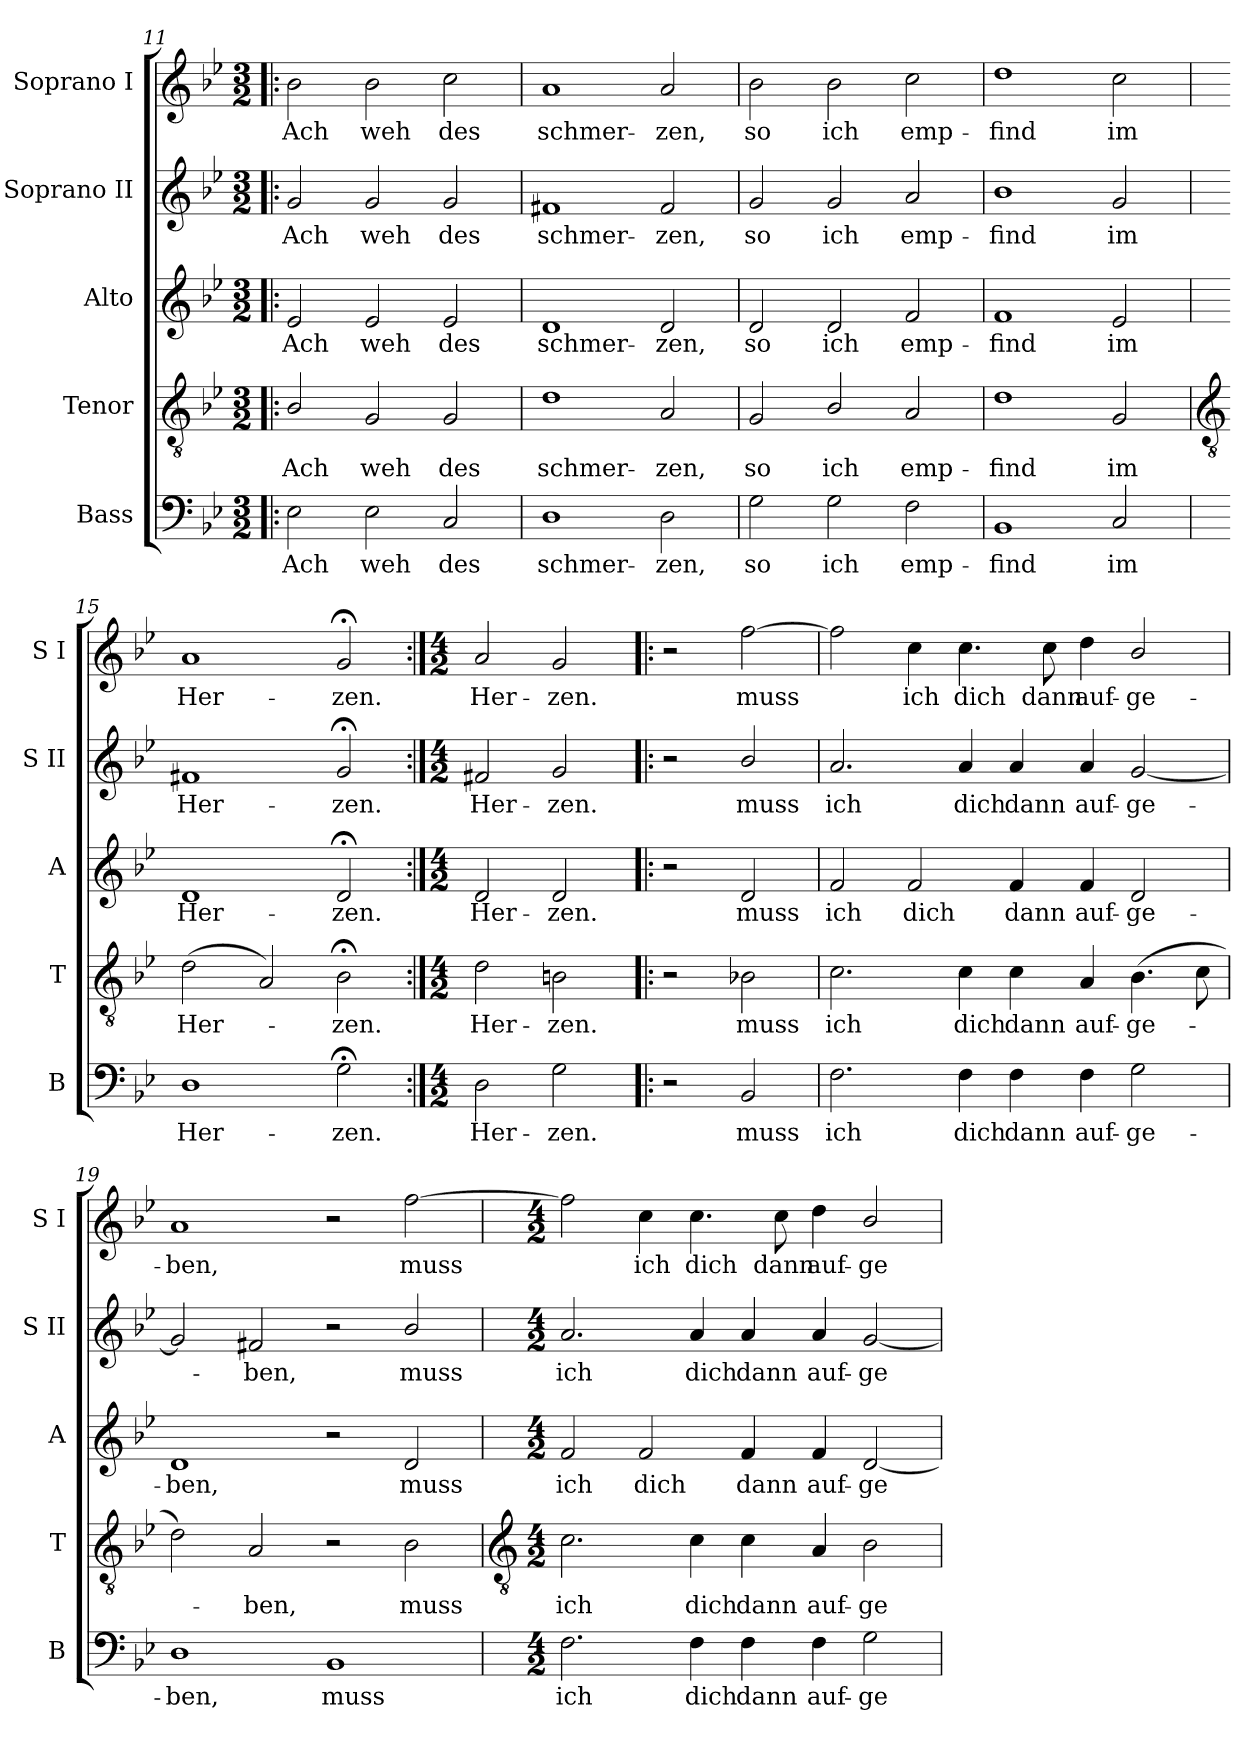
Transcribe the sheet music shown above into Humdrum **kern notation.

**kern	**text	**kern	**text	**kern	**text	**kern	**text	**kern	**text
*part5	*part5	*part4	*part4	*part3	*part3	*part2	*part2	*part1	*part1
*staff5	*staff5	*staff4	*staff4	*staff3	*staff3	*staff2	*staff2	*staff1	*staff1
*I"Bass	*	*I"Tenor	*	*I"Alto	*	*I"Soprano II	*	*I"Soprano I	*
*I'B	*	*I'T	*	*I'A	*	*I'S II	*	*I'S I	*
*clefF4	*	*clefGv2	*	*clefG2	*	*clefG2	*	*clefG2	*
*k[b-e-]	*	*k[b-e-]	*	*k[b-e-]	*	*k[b-e-]	*	*k[b-e-]	*
*B-:	*	*B-:	*	*B-:	*	*B-:	*	*B-:	*
*M3/2	*	*M3/2	*	*M3/2	*	*M3/2	*	*M3/2	*
=11!|:	=11!|:	=11!|:	=11!|:	=11!|:	=11!|:	=11!|:	=11!|:	=11!|:	=11!|:
!	!LO:LY:b	!	!LO:LY:b	!	!LO:LY:b	!	!LO:LY:b	!	!LO:LY:b
2E-	Ach	2B-/	Ach	2e-	Ach	2g	Ach	2b-	Ach
!	!LO:LY:b	!	!LO:LY:b	!	!LO:LY:b	!	!LO:LY:b	!	!LO:LY:b
2E-	weh	2G	weh	2e-	weh	2g	weh	2b-	weh
!	!LO:LY:b	!	!LO:LY:b	!	!LO:LY:b	!	!LO:LY:b	!	!LO:LY:b
2C	des	2G	des	2e-	des	2g	des	2cc	des
=12	=12	=12	=12	=12	=12	=12	=12	=12	=12
!	!LO:LY:b	!	!LO:LY:b	!	!LO:LY:b	!	!LO:LY:b	!	!LO:LY:b
1D	schmer-	1d	schmer-	1d	schmer-	1f#X	schmer-	1a	schmer-
!	!LO:LY:b	!	!LO:LY:b	!	!LO:LY:b	!	!LO:LY:b	!	!LO:LY:b
2D	-zen,	2A	-zen,	2d	-zen,	2f#	-zen,	2a	-zen,
=13	=13	=13	=13	=13	=13	=13	=13	=13	=13
!	!LO:LY:b	!	!LO:LY:b	!	!LO:LY:b	!	!LO:LY:b	!	!LO:LY:b
2G	so	2G	so	2d	so	2g	so	2b-	so
!	!LO:LY:b	!	!LO:LY:b	!	!LO:LY:b	!	!LO:LY:b	!	!LO:LY:b
2G	ich	2B-/	ich	2d	ich	2g	ich	2b-	ich
!	!LO:LY:b	!	!LO:LY:b	!	!LO:LY:b	!	!LO:LY:b	!	!LO:LY:b
2F	emp-	2A	emp-	2f	emp-	2a	emp-	2cc	emp-
=14	=14	=14	=14	=14	=14	=14	=14	=14	=14
!	!LO:LY:b	!	!LO:LY:b	!	!LO:LY:b	!	!LO:LY:b	!	!LO:LY:b
1BB-	-find	1d	-find	1f	-find	1b-	-find	1dd	-find
!	!LO:LY:b	!	!LO:LY:b	!	!LO:LY:b	!	!LO:LY:b	!	!LO:LY:b
2C	im	2G	im	2e-	im	2g	im	2cc	im
!!LO:LB:g=z
=15	=15	=15	=15	=15	=15	=15	=15	=15	=15
*	*	*clefGv2	*	*	*	*	*	*	*
!	!LO:LY:b	!	!LO:LY:b	!	!LO:LY:b	!	!LO:LY:b	!	!LO:LY:b
1D	Her-	(<2d	Her-	1d	Her-	1f#X	Her-	1a	Her-
.	.	2A)	.	.	.	.	.	.	.
!	!LO:LY:b	!	!LO:LY:b	!	!LO:LY:b	!	!LO:LY:b	!	!LO:LY:b
2G;<	-zen.	2B-;<	zen.	2d;<	-zen.	2g;<	-zen.	2g;<	-zen.
=16:|!	=16:|!	=16:|!	=16:|!	=16:|!	=16:|!	=16:|!	=16:|!	=16:|!	=16:|!
*M4/2	*	*M4/2	*	*M4/2	*	*M4/2	*	*M4/2	*
!	!LO:LY:b	!	!LO:LY:b	!	!LO:LY:b	!	!LO:LY:b	!	!LO:LY:b
2D	Her-	2d	Her-	2d	Her-	2f#X	Her-	2a	Her-
!	!LO:LY:b	!	!LO:LY:b	!	!LO:LY:b	!	!LO:LY:b	!	!LO:LY:b
2G	-zen.	2Bn	-zen.	2d	-zen.	2g	-zen.	2g	-zen.
=17!|:	=17!|:	=17!|:	=17!|:	=17!|:	=17!|:	=17!|:	=17!|:	=17!|:	=17!|:
2r	.	2r	.	2r	.	2r	.	2r	.
!	!LO:LY:b	!	!LO:LY:b	!	!LO:LY:b	!	!LO:LY:b	!	!LO:LY:b
2BB-	muss	2B-X	muss	2d	muss	2b-/	muss	[2ff	muss
=18	=18	=18	=18	=18	=18	=18	=18	=18	=18
!	!LO:LY:b	!	!LO:LY:b	!	!LO:LY:b	!	!LO:LY:b	!	!
2.F	ich	2.c	ich	2f	ich	2.a	ich	2ff]	.
!	!	!	!	!	!LO:LY:b	!	!	!	!LO:LY:b
.	.	.	.	2f	dich	.	.	4cc	ich
!	!LO:LY:b	!	!LO:LY:b	!	!	!	!LO:LY:b	!	!LO:LY:b
4F	dich	4c	dich	.	.	4a	dich	4.cc	dich
!	!LO:LY:b	!	!LO:LY:b	!	!LO:LY:b	!	!LO:LY:b	!	!
4F	dann	4c	dann	4f	dann	4a	dann	.	.
!	!	!	!	!	!	!	!	!	!LO:LY:b
.	.	.	.	.	.	.	.	8cc	dann
!	!LO:LY:b	!	!LO:LY:b	!	!LO:LY:b	!	!LO:LY:b	!	!LO:LY:b
4F	auf-	4A	auf-	4f	auf-	4a	auf-	4dd	auf-
!	!LO:LY:b	!	!LO:LY:b	!	!LO:LY:b	!	!LO:LY:b	!	!LO:LY:b
2G	-ge-	(>4.B-	-ge-	2d	-ge-	[2g	-ge-	2b-/	-ge-
.	.	8c	.	.	.	.	.	.	.
=19	=19	=19	=19	=19	=19	=19	=19	=19	=19
!	!LO:LY:b	!	!	!	!LO:LY:b	!	!	!	!LO:LY:b
1D	-ben,	2d)	.	1d	-ben,	2g]	.	1a	-ben,
!	!	!	!LO:LY:b	!	!	!	!LO:LY:b	!	!
.	.	2A	ben,	.	.	2f#X	ben,	.	.
!	!LO:LY:b	!	!	!	!	!	!	!	!
1BB-	muss	2r	.	2r	.	2r	.	2r	.
!	!	!	!LO:LY:b	!	!LO:LY:b	!	!LO:LY:b	!	!LO:LY:b
.	.	2B-	muss	2d	muss	2b-/	muss	[2ff	muss
!!LO:LB:g=z
=20	=20	=20	=20	=20	=20	=20	=20	=20	=20
*	*	*clefGv2	*	*	*	*	*	*	*
*M4/2	*	*M4/2	*	*M4/2	*	*M4/2	*	*M4/2	*
!	!LO:LY:b	!	!LO:LY:b	!	!LO:LY:b	!	!LO:LY:b	!	!
2.F	ich	2.c	ich	2f	ich	2.a	ich	2ff]	.
!	!	!	!	!	!LO:LY:b	!	!	!	!LO:LY:b
.	.	.	.	2f	dich	.	.	4cc	ich
!	!LO:LY:b	!	!LO:LY:b	!	!	!	!LO:LY:b	!	!LO:LY:b
4F	dich	4c	dich	.	.	4a	dich	4.cc	dich
!	!LO:LY:b	!	!LO:LY:b	!	!LO:LY:b	!	!LO:LY:b	!	!
4F	dann	4c	dann	4f	dann	4a	dann	.	.
!	!	!	!	!	!	!	!	!	!LO:LY:b
.	.	.	.	.	.	.	.	8cc	dann
!	!LO:LY:b	!	!LO:LY:b	!	!LO:LY:b	!	!LO:LY:b	!	!LO:LY:b
4F	auf-	4A	auf-	4f	auf-	4a	auf-	4dd	auf-
!	!LO:LY:b	!	!LO:LY:b	!	!LO:LY:b	!	!LO:LY:b	!	!LO:LY:b
2G	-ge-	2B-	-ge-	[2d	-ge-	[2g	-ge-	2b-/	-ge-
=	=	=	=	=	=	=	=	=	=
*-	*-	*-	*-	*-	*-	*-	*-	*-	*-
